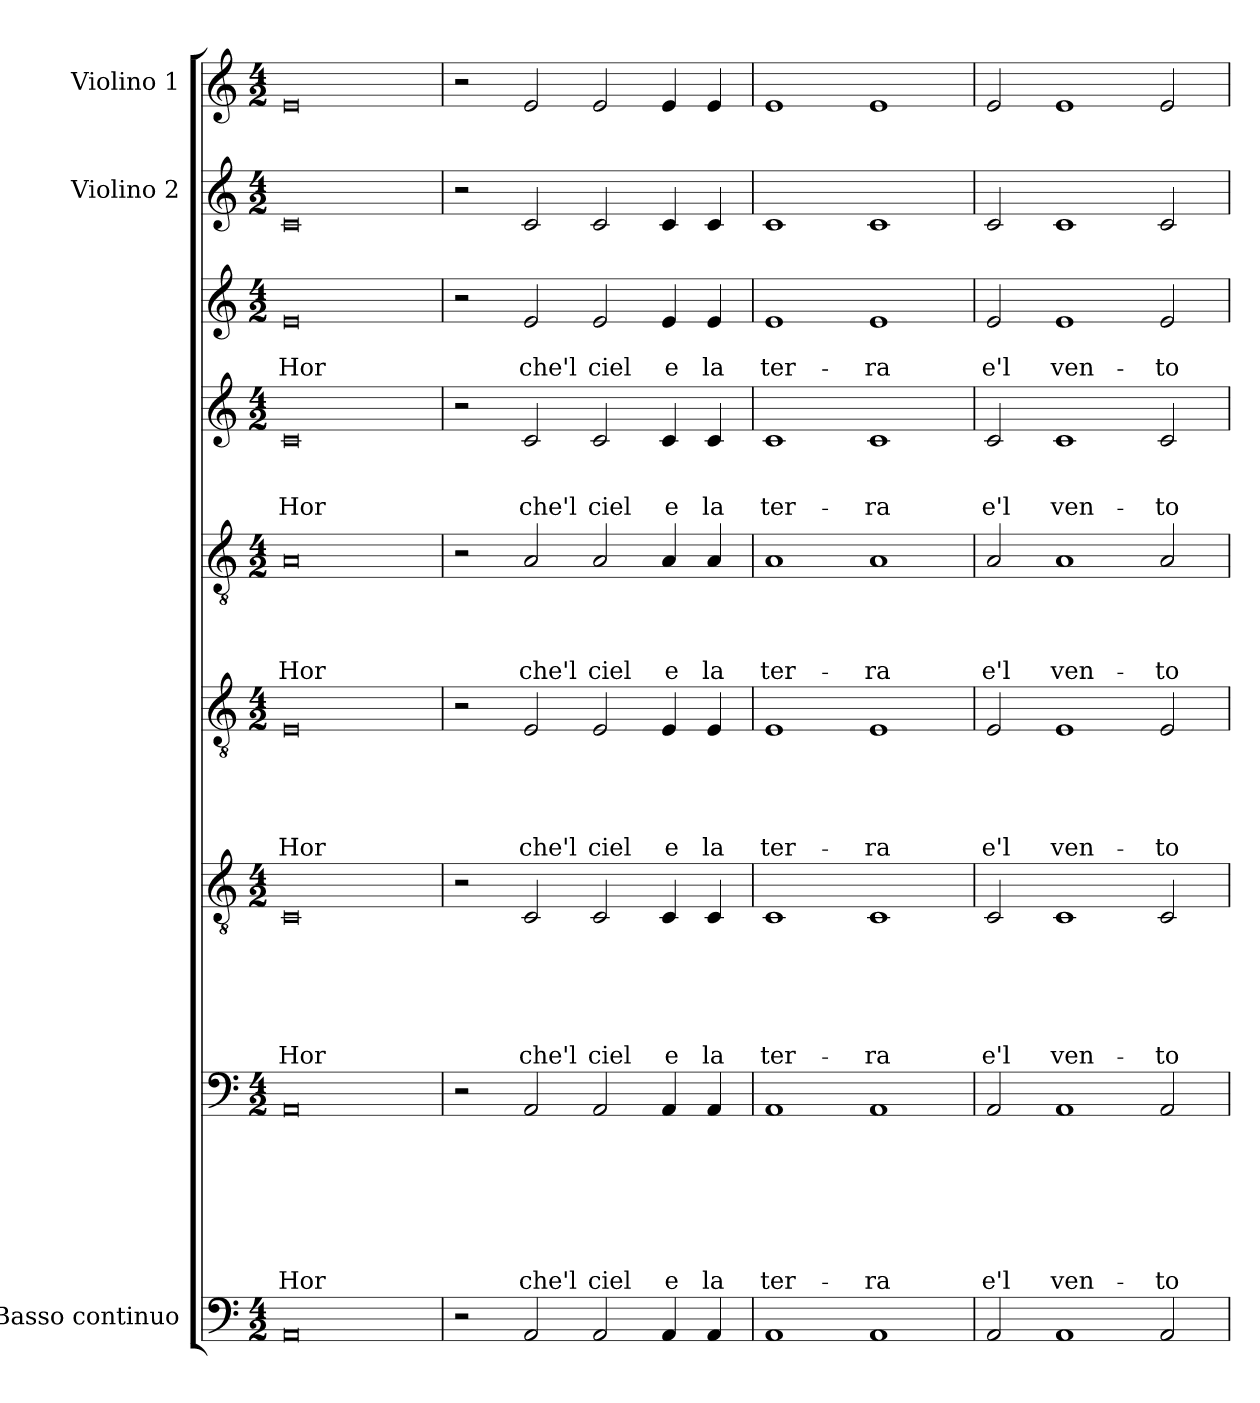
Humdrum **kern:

**kern	**kern	**text	**text	**text	**text	**text	**text	**text	**kern	**text	**text	**text	**text	**text	**text	**kern	**text	**text	**text	**text	**text	**kern	**text	**text	**text	**text	**kern	**text	**text	**text	**kern	**text	**text	**kern	**kern
*part9	*part8	*part8	*part8	*part8	*part8	*part8	*part8	*part8	*part7	*part7	*part7	*part7	*part7	*part7	*part7	*part6	*part6	*part6	*part6	*part6	*part6	*part5	*part5	*part5	*part5	*part5	*part4	*part4	*part4	*part4	*part3	*part3	*part3	*part2	*part1
*staff9	*staff8	*staff8	*staff8	*staff8	*staff8	*staff8	*staff8	*staff8	*staff7	*staff7	*staff7	*staff7	*staff7	*staff7	*staff7	*staff6	*staff6	*staff6	*staff6	*staff6	*staff6	*staff5	*staff5	*staff5	*staff5	*staff5	*staff4	*staff4	*staff4	*staff4	*staff3	*staff3	*staff3	*staff2	*staff1
*I"Basso continuo	*	*	*	*	*	*	*	*	*	*	*	*	*	*	*	*	*	*	*	*	*	*	*	*	*	*	*	*	*	*	*	*	*	*I"Violino 2	*I"Violino 1
*clefF4	*clefF4	*	*	*	*	*	*	*	*clefGv2	*	*	*	*	*	*	*clefGv2	*	*	*	*	*	*clefGv2	*	*	*	*	*clefG2	*	*	*	*clefG2	*	*	*clefG2	*clefG2
*k[]	*k[]	*	*	*	*	*	*	*	*k[]	*	*	*	*	*	*	*k[]	*	*	*	*	*	*k[]	*	*	*	*	*k[]	*	*	*	*k[]	*	*	*k[]	*k[]
*a:	*a:	*	*	*	*	*	*	*	*a:	*	*	*	*	*	*	*a:	*	*	*	*	*	*a:	*	*	*	*	*a:	*	*	*	*a:	*	*	*a:	*a:
*M4/2	*M4/2	*	*	*	*	*	*	*	*M4/2	*	*	*	*	*	*	*M4/2	*	*	*	*	*	*M4/2	*	*	*	*	*M4/2	*	*	*	*M4/2	*	*	*M4/2	*M4/2
=1	=1	=1	=1	=1	=1	=1	=1	=1	=1	=1	=1	=1	=1	=1	=1	=1	=1	=1	=1	=1	=1	=1	=1	=1	=1	=1	=1	=1	=1	=1	=1	=1	=1	=1	=1
!	!	!	!	!	!	!	!	!LO:LY:b	!	!	!	!	!	!	!LO:LY:b	!	!	!	!	!	!LO:LY:b	!	!	!	!	!LO:LY:b	!	!	!	!LO:LY:b	!	!	!LO:LY:b	!	!
0AA	0AA	.	.	.	.	.	.	Hor	0C	.	.	.	.	.	Hor	0E	.	.	.	.	Hor	0A	.	.	.	Hor	0c	.	.	Hor	0e	.	Hor	0c	0e
=2	=2	=2	=2	=2	=2	=2	=2	=2	=2	=2	=2	=2	=2	=2	=2	=2	=2	=2	=2	=2	=2	=2	=2	=2	=2	=2	=2	=2	=2	=2	=2	=2	=2	=2	=2
2r	2r	.	.	.	.	.	.	.	2r	.	.	.	.	.	.	2r	.	.	.	.	.	2r	.	.	.	.	2r	.	.	.	2r	.	.	2r	2r
!	!	!	!	!	!	!	!	!LO:LY:b	!	!	!	!	!	!	!LO:LY:b	!	!	!	!	!	!LO:LY:b	!	!	!	!	!LO:LY:b	!	!	!	!LO:LY:b	!	!	!LO:LY:b	!	!
2AA/	2AA/	.	.	.	.	.	.	che'l	2C/	.	.	.	.	.	che'l	2E/	.	.	.	.	che'l	2A/	.	.	.	che'l	2c/	.	.	che'l	2e/	.	che'l	2c/	2e/
!	!	!	!	!	!	!	!	!LO:LY:b	!	!	!	!	!	!	!LO:LY:b	!	!	!	!	!	!LO:LY:b	!	!	!	!	!LO:LY:b	!	!	!	!LO:LY:b	!	!	!LO:LY:b	!	!
2AA/	2AA/	.	.	.	.	.	.	ciel	2C/	.	.	.	.	.	ciel	2E/	.	.	.	.	ciel	2A/	.	.	.	ciel	2c/	.	.	ciel	2e/	.	ciel	2c/	2e/
!	!	!	!	!	!	!	!	!LO:LY:b	!	!	!	!	!	!	!LO:LY:b	!	!	!	!	!	!LO:LY:b	!	!	!	!	!LO:LY:b	!	!	!	!LO:LY:b	!	!	!LO:LY:b	!	!
4AA/	4AA/	.	.	.	.	.	.	e	4C/	.	.	.	.	.	e	4E/	.	.	.	.	e	4A/	.	.	.	e	4c/	.	.	e	4e/	.	e	4c/	4e/
!	!	!	!	!	!	!	!	!LO:LY:b	!	!	!	!	!	!	!LO:LY:b	!	!	!	!	!	!LO:LY:b	!	!	!	!	!LO:LY:b	!	!	!	!LO:LY:b	!	!	!LO:LY:b	!	!
4AA/	4AA/	.	.	.	.	.	.	la	4C/	.	.	.	.	.	la	4E/	.	.	.	.	la	4A/	.	.	.	la	4c/	.	.	la	4e/	.	la	4c/	4e/
=3	=3	=3	=3	=3	=3	=3	=3	=3	=3	=3	=3	=3	=3	=3	=3	=3	=3	=3	=3	=3	=3	=3	=3	=3	=3	=3	=3	=3	=3	=3	=3	=3	=3	=3	=3
!	!	!	!	!	!	!	!	!LO:LY:b	!	!	!	!	!	!	!LO:LY:b	!	!	!	!	!	!LO:LY:b	!	!	!	!	!LO:LY:b	!	!	!	!LO:LY:b	!	!	!LO:LY:b	!	!
1AA	1AA	.	.	.	.	.	.	ter-	1C	.	.	.	.	.	ter-	1E	.	.	.	.	ter-	1A	.	.	.	ter-	1c	.	.	ter-	1e	.	ter-	1c	1e
!	!	!	!	!	!	!	!	!LO:LY:b	!	!	!	!	!	!	!LO:LY:b	!	!	!	!	!	!LO:LY:b	!	!	!	!	!LO:LY:b	!	!	!	!LO:LY:b	!	!	!LO:LY:b	!	!
1AA	1AA	.	.	.	.	.	.	-ra	1C	.	.	.	.	.	-ra	1E	.	.	.	.	-ra	1A	.	.	.	-ra	1c	.	.	-ra	1e	.	-ra	1c	1e
=4	=4	=4	=4	=4	=4	=4	=4	=4	=4	=4	=4	=4	=4	=4	=4	=4	=4	=4	=4	=4	=4	=4	=4	=4	=4	=4	=4	=4	=4	=4	=4	=4	=4	=4	=4
!	!	!	!	!	!	!	!	!LO:LY:b	!	!	!	!	!	!	!LO:LY:b	!	!	!	!	!	!LO:LY:b	!	!	!	!	!LO:LY:b	!	!	!	!LO:LY:b	!	!	!LO:LY:b	!	!
2AA/	2AA/	.	.	.	.	.	.	e'l	2C/	.	.	.	.	.	e'l	2E/	.	.	.	.	e'l	2A/	.	.	.	e'l	2c/	.	.	e'l	2e/	.	e'l	2c/	2e/
!	!	!	!	!	!	!	!	!LO:LY:b	!	!	!	!	!	!	!LO:LY:b	!	!	!	!	!	!LO:LY:b	!	!	!	!	!LO:LY:b	!	!	!	!LO:LY:b	!	!	!LO:LY:b	!	!
1AA	1AA	.	.	.	.	.	.	ven-	1C	.	.	.	.	.	ven-	1E	.	.	.	.	ven-	1A	.	.	.	ven-	1c	.	.	ven-	1e	.	ven-	1c	1e
!	!	!	!	!	!	!	!	!LO:LY:b	!	!	!	!	!	!	!LO:LY:b	!	!	!	!	!	!LO:LY:b	!	!	!	!	!LO:LY:b	!	!	!	!LO:LY:b	!	!	!LO:LY:b	!	!
2AA/	2AA/	.	.	.	.	.	.	-to	2C/	.	.	.	.	.	-to	2E/	.	.	.	.	-to	2A/	.	.	.	-to	2c/	.	.	-to	2e/	.	-to	2c/	2e/
=	=	=	=	=	=	=	=	=	=	=	=	=	=	=	=	=	=	=	=	=	=	=	=	=	=	=	=	=	=	=	=	=	=	=	=
*-	*-	*-	*-	*-	*-	*-	*-	*-	*-	*-	*-	*-	*-	*-	*-	*-	*-	*-	*-	*-	*-	*-	*-	*-	*-	*-	*-	*-	*-	*-	*-	*-	*-	*-	*-
